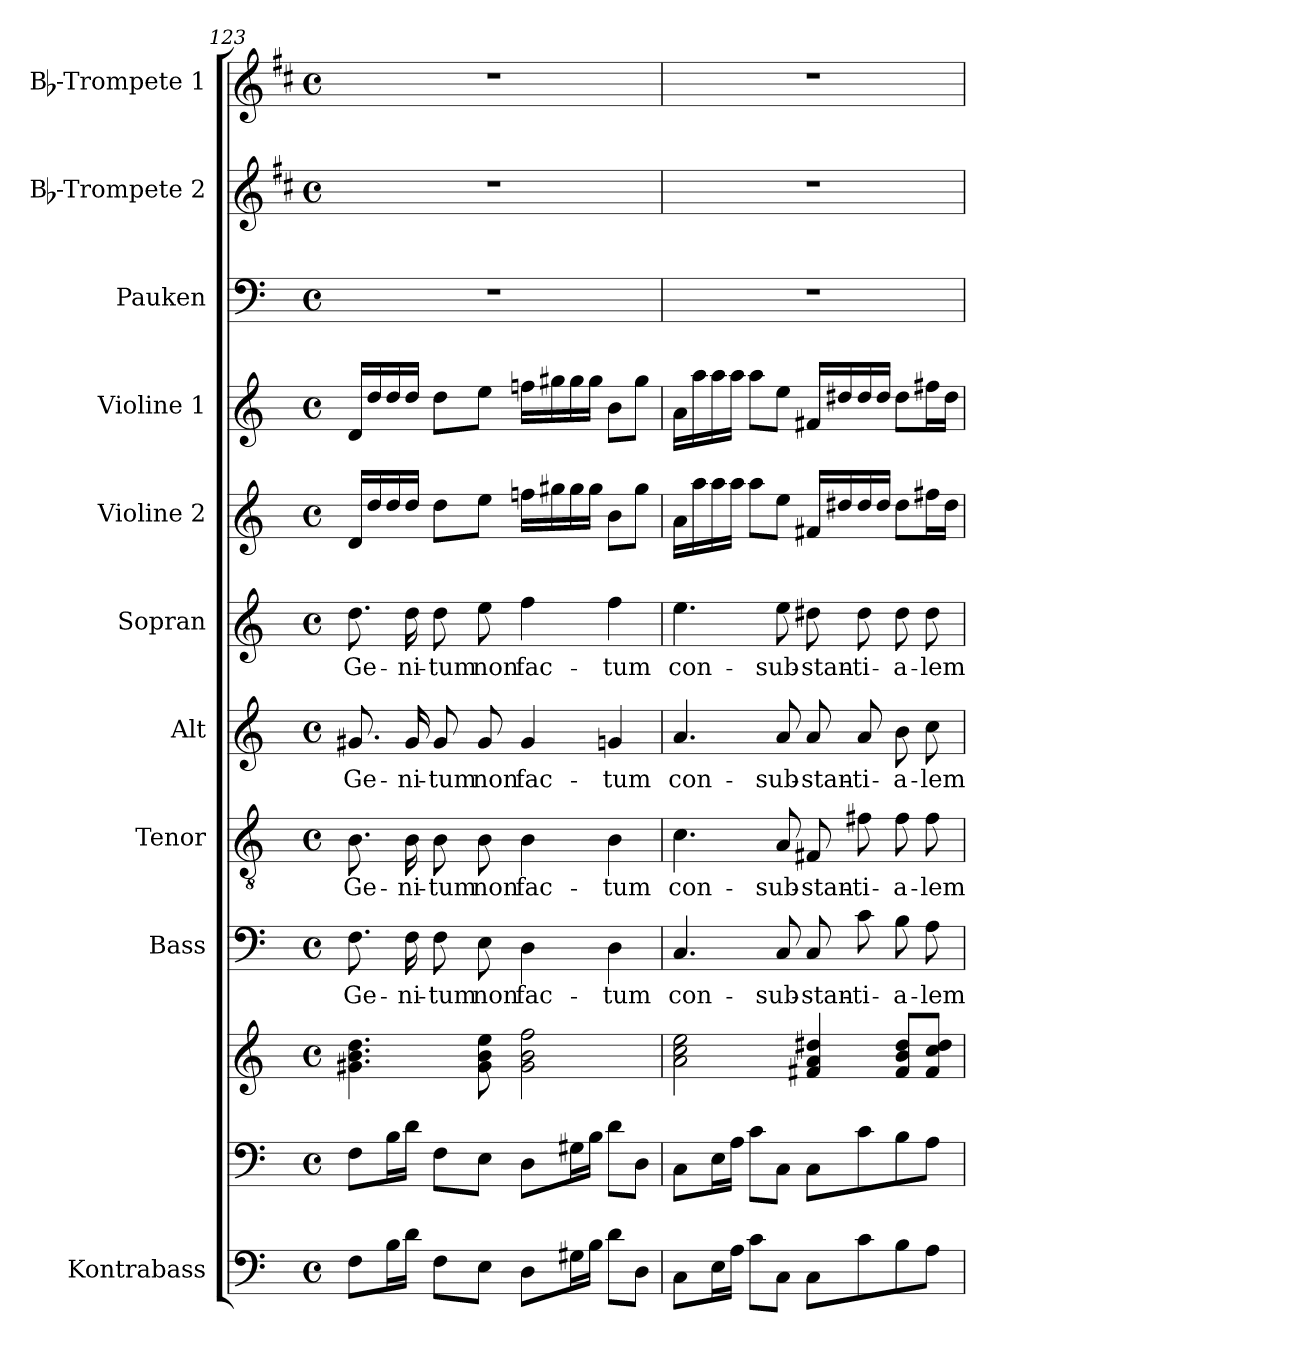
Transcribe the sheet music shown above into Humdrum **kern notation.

**kern	**kern	**kern	**kern	**text	**kern	**text	**kern	**text	**kern	**text	**kern	**kern	**kern	**kern	**kern
*part11	*part10	*part10	*part9	*part9	*part8	*part8	*part7	*part7	*part6	*part6	*part5	*part4	*part3	*part2	*part1
*staff12	*staff11	*staff10	*staff9	*staff9	*staff8	*staff8	*staff7	*staff7	*staff6	*staff6	*staff5	*staff4	*staff3	*staff2	*staff1
*I"Kontrabass	*	*	*I"Bass	*	*I"Tenor	*	*I"Alt	*	*I"Sopran	*	*I"Violine 2	*I"Violine 1	*I"Pauken	*I"Bb-Trompete 2	*I"Bb-Trompete 1
*I'Kb.	*	*	*I'B.	*	*I'T.	*	*I'A.	*	*I'S.	*	*I'Vl. 2	*I'Vl. 1	*I'Pk.	*I'Bb Trp. 2	*I'Bb Trp. 1
!!LO:PB:g=z
*clefF4	*clefF4	*clefG2	*clefF4	*	*clefGv2	*	*clefG2	*	*clefG2	*	*clefG2	*clefG2	*clefF4	*clefG2	*clefG2
*ITrd7c12	*	*	*	*	*	*	*	*	*	*	*	*	*	*ITrd1c2	*ITrd1c2
*k[]	*k[]	*k[]	*k[]	*	*k[]	*	*k[]	*	*k[]	*	*k[]	*k[]	*k[]	*k[]	*k[]
*C:	*C:	*C:	*C:	*	*C:	*	*C:	*	*C:	*	*C:	*C:	*C:	*C:	*C:
*M4/4	*M4/4	*M4/4	*M4/4	*	*M4/4	*	*M4/4	*	*M4/4	*	*M4/4	*M4/4	*M4/4	*M4/4	*M4/4
*met(c)	*met(c)	*met(c)	*met(c)	*	*met(c)	*	*met(c)	*	*met(c)	*	*met(c)	*met(c)	*met(c)	*met(c)	*met(c)
=123	=123	=123	=123	=123	=123	=123	=123	=123	=123	=123	=123	=123	=123	=123	=123
!	!	!	!	!LO:LY:b	!	!LO:LY:b	!	!LO:LY:b	!	!LO:LY:b	!	!	!	!	!
8FF\L	8F\L	4.g#X\ 4.b\ 4.dd\	8.F\	Ge-	8.B\	Ge-	8.g#X/	Ge-	8.dd\	Ge-	16d/LL	16d/LL	1r	1r	1r
.	.	.	.	.	.	.	.	.	.	.	16dd/	16dd/	.	.	.
16BB\L	16B\L	.	.	.	.	.	.	.	.	.	16dd/	16dd/	.	.	.
!	!	!	!	!LO:LY:b	!	!LO:LY:b	!	!LO:LY:b	!	!LO:LY:b	!	!	!	!	!
16D\JJ	16d\JJ	.	16F\	-ni-	16B\	-ni-	16g#/	-ni-	16dd\	-ni-	16dd/JJ	16dd/JJ	.	.	.
!	!	!	!	!LO:LY:b	!	!LO:LY:b	!	!LO:LY:b	!	!LO:LY:b	!	!	!	!	!
8FF\L	8F\L	.	8F\	-tum	8B\	-tum	8g#/	-tum	8dd\	-tum	8dd\L	8dd\L	.	.	.
!	!	!	!	!LO:LY:b	!	!LO:LY:b	!	!LO:LY:b	!	!LO:LY:b	!	!	!	!	!
8EE\J	8E\J	8g#\ 8b\ 8ee\	8E\	non	8B\	non	8g#/	non	8ee\	non	8ee\J	8ee\J	.	.	.
!	!	!	!	!LO:LY:b	!	!LO:LY:b	!	!LO:LY:b	!	!LO:LY:b	!	!	!	!	!
8DD\L	8D\L	2g#\ 2b\ 2ff\	4D\	fac-	4B\	fac-	4g#/	fac-	4ff\	fac-	16ffn\LL	16ffn\LL	.	.	.
.	.	.	.	.	.	.	.	.	.	.	16gg#X\	16gg#X\	.	.	.
16GG#X\L	16G#X\L	.	.	.	.	.	.	.	.	.	16gg#\	16gg#\	.	.	.
16BB\JJ	16B\JJ	.	.	.	.	.	.	.	.	.	16gg#\JJ	16gg#\JJ	.	.	.
!	!	!	!	!LO:LY:b	!	!LO:LY:b	!	!LO:LY:b	!	!LO:LY:b	!	!	!	!	!
8D\L	8d\L	.	4D\	-tum	4B\	-tum	4gn/	-tum	4ff\	-tum	8b\L	8b\L	.	.	.
8DD\J	8D\J	.	.	.	.	.	.	.	.	.	8gg#\J	8gg#\J	.	.	.
=124	=124	=124	=124	=124	=124	=124	=124	=124	=124	=124	=124	=124	=124	=124	=124
!	!	!	!	!LO:LY:b	!	!LO:LY:b	!	!LO:LY:b	!	!LO:LY:b	!	!	!	!	!
8CC\L	8C\L	2a\ 2cc\ 2ee\	4.C/	con-	4.c\	con-	4.a/	con-	4.ee\	con-	16a\LL	16a\LL	1r	1r	1r
.	.	.	.	.	.	.	.	.	.	.	16aa\	16aa\	.	.	.
16EE\L	16E\L	.	.	.	.	.	.	.	.	.	16aa\	16aa\	.	.	.
16AA\JJ	16A\JJ	.	.	.	.	.	.	.	.	.	16aa\JJ	16aa\JJ	.	.	.
8C\L	8c\L	.	.	.	.	.	.	.	.	.	8aa\L	8aa\L	.	.	.
!	!	!	!	!LO:LY:b	!	!LO:LY:b	!	!LO:LY:b	!	!LO:LY:b	!	!	!	!	!
8CC\J	8C\J	.	8C/	-sub-	8A/	-sub-	8a/	-sub-	8ee\	-sub-	8ee\J	8ee\J	.	.	.
!	!	!	!	!LO:LY:b	!	!LO:LY:b	!	!LO:LY:b	!	!LO:LY:b	!	!	!	!	!
8CC\L	8C\L	4f#X/ 4a/ 4dd#X/	8C/	-stan-	8F#X/	-stan-	8a/	-stan-	8dd#X\	-stan-	16f#X/LL	16f#X/LL	.	.	.
.	.	.	.	.	.	.	.	.	.	.	16dd#X/	16dd#X/	.	.	.
!	!	!	!	!LO:LY:b	!	!LO:LY:b	!	!LO:LY:b	!	!LO:LY:b	!	!	!	!	!
8C\	8c\	.	8c\	-ti-	8f#X\	-ti-	8a/	-ti-	8dd#\	-ti-	16dd#/	16dd#/	.	.	.
.	.	.	.	.	.	.	.	.	.	.	16dd#/JJ	16dd#/JJ	.	.	.
!	!	!	!	!LO:LY:b	!	!LO:LY:b	!	!LO:LY:b	!	!LO:LY:b	!	!	!	!	!
8BB\	8B\	8f#/ 8b/ 8dd#/L	8B\	-a-	8f#\	-a-	8b\	-a-	8dd#\	-a-	8dd#\L	8dd#\L	.	.	.
!	!	!	!	!LO:LY:b	!	!LO:LY:b	!	!LO:LY:b	!	!LO:LY:b	!	!	!	!	!
8AA\J	8A\J	8f#/ 8cc/ 8dd#/J	8A\	-lem	8f#\	-lem	8cc\	-lem	8dd#\	-lem	16ff#X\L	16ff#X\L	.	.	.
.	.	.	.	.	.	.	.	.	.	.	16dd#\JJ	16dd#\JJ	.	.	.
=	=	=	=	=	=	=	=	=	=	=	=	=	=	=	=
*-	*-	*-	*-	*-	*-	*-	*-	*-	*-	*-	*-	*-	*-	*-	*-
